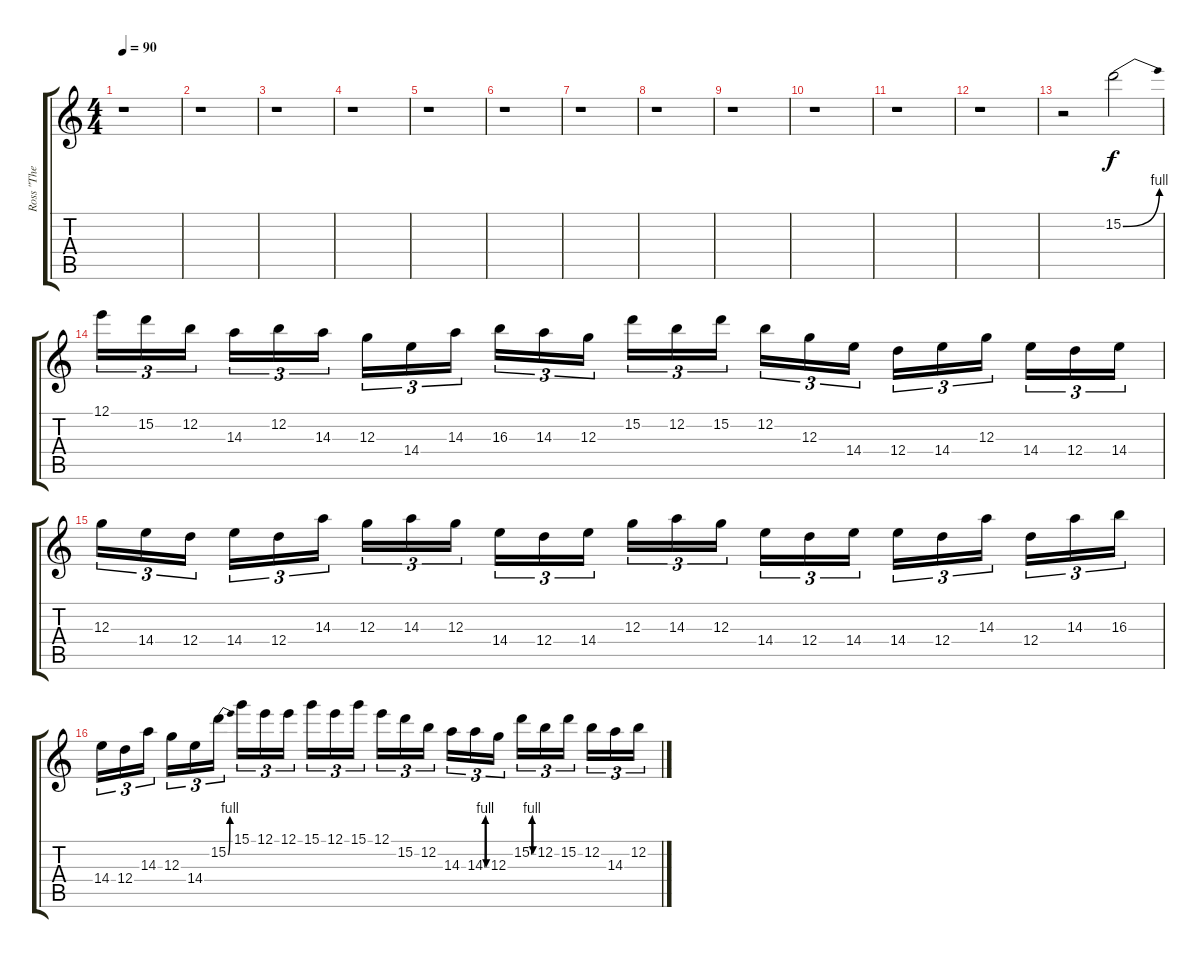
\track ("Ross \"The Boss\" Friedman Lead" "Ross \"The ") {instrument overdrivenguitar}
\staff {score tabs}
\tuning (E4 B3 G3 D3 A2 E2) {hide}
\ts (4 4)
\tempo 90
\clef g2
\ks c
r.1{dy f} |
r.1 |
r.1 |
r.1 |
r.1 |
r.1 |
r.1 |
r.1 |
r.1 |
r.1 |
r.1 |
r.1 |
r.2 15.2{be (bend 0 0 60 4)}.2 |
12.1.16{tu (3 2)} 15.2.16{tu (3 2)} 12.2.16{tu (3 2)} 14.3.16{tu (3 2)} 12.2.16{tu (3 2)} 14.3.16{tu (3 2)} 12.3.16{tu (3 2)} 14.4.16{tu (3 2)} 14.3.16{tu (3 2)} 16.3.16{tu (3 2)} 14.3.16{tu (3 2)} 12.3.16{tu (3 2)} 15.2.16{tu (3 2)} 12.2.16{tu (3 2)} 15.2.16{tu (3 2)} 12.2.16{tu (3 2)} 12.3.16{tu (3 2)} 14.4.16{tu (3 2)} 12.4.16{tu (3 2)} 14.4.16{tu (3 2)} 12.3.16{tu (3 2)} 14.4.16{tu (3 2)} 12.4.16{tu (3 2)} 14.4.16{tu (3 2)} |
12.3.16{tu (3 2)} 14.4.16{tu (3 2)} 12.4.16{tu (3 2)} 14.4.16{tu (3 2)} 12.4.16{tu (3 2)} 14.3.16{tu (3 2)} 12.3.16{tu (3 2)} 14.3.16{tu (3 2)} 12.3.16{tu (3 2)} 14.4.16{tu (3 2)} 12.4.16{tu (3 2)} 14.4.16{tu (3 2)} 12.3.16{tu (3 2)} 14.3.16{tu (3 2)} 12.3.16{tu (3 2)} 14.4.16{tu (3 2)} 12.4.16{tu (3 2)} 14.4.16{tu (3 2)} 14.4.16{tu (3 2)} 12.4.16{tu (3 2)} 14.3.16{tu (3 2)} 12.4.16{tu (3 2)} 14.3.16{tu (3 2)} 16.3.16{tu (3 2)} |
14.4.16{tu (3 2)} 12.4.16{tu (3 2)} 14.3.16{tu (3 2)} 12.3.16{tu (3 2)} 14.4.16{tu (3 2)} 15.2{be (bend 0 0 60 4)}.16{tu (3 2)} 15.1.16{tu (3 2)} 12.1.16{tu (3 2)} 12.1.16{tu (3 2)} 15.1.16{tu (3 2)} 12.1.16{tu (3 2)} 15.1.16{tu (3 2)} 12.1.16{tu (3 2)} 15.2.16{tu (3 2)} 12.2.16{tu (3 2)} 14.3.16{tu (3 2)} 14.3{be (custom 0 0 15 4 30 4 45 0 60 0)}.16{tu (3 2)} 12.3.16{tu (3 2)} 15.2{be (custom 0 0 15 4 30 4 45 0 60 0)}.16{tu (3 2)} 12.2.16{tu (3 2)} 15.2.16{tu (3 2)} 12.2.16{tu (3 2)} 14.3.16{tu (3 2)} 12.2.16{tu (3 2)}
